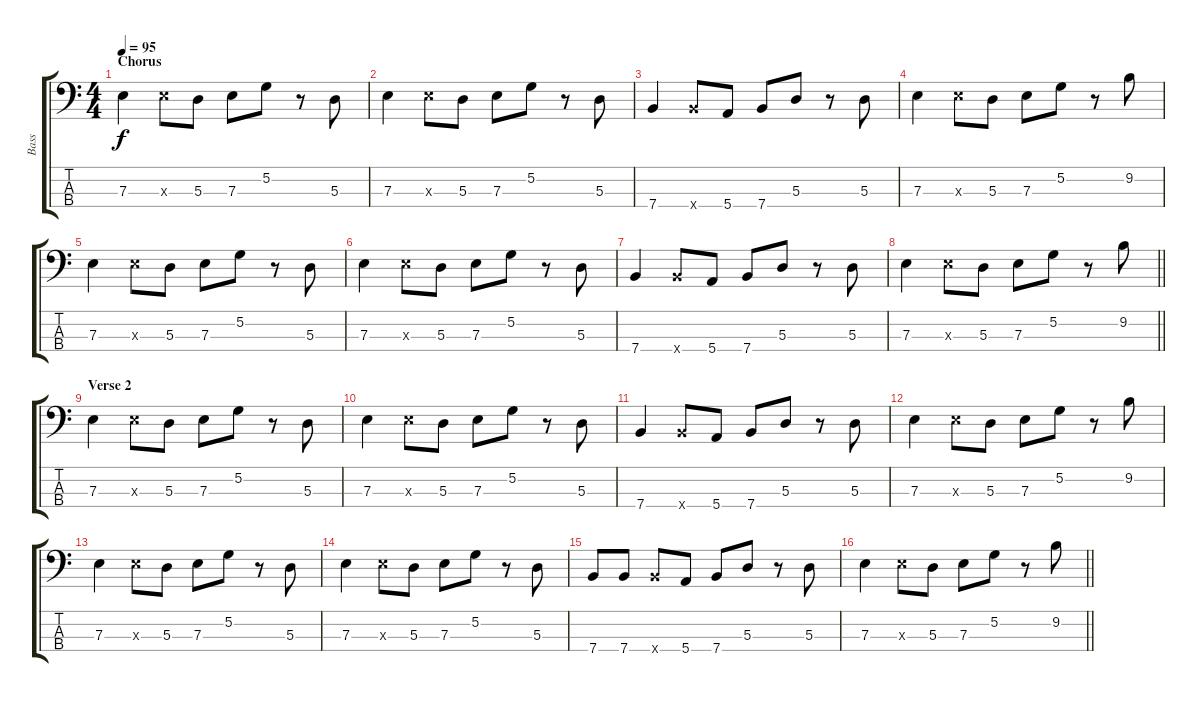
\track ("Bass" "Bass") {instrument electricbasspick}
\staff {score tabs}
\tuning (G2 D2 A1 E1) {hide}
\ts (4 4)
\section ("" "Chorus")
\tempo 95
\clef f4
\ks c
7.3.4{dy f} 7.3{x}.8 5.3.8 7.3.8 5.2.8 r.8 5.3.8 |
7.3.4 7.3{x}.8 5.3.8 7.3.8 5.2.8 r.8 5.3.8 |
7.4.4 7.4{x}.8 5.4.8 7.4.8 5.3.8 r.8 5.3.8 |
7.3.4 7.3{x}.8 5.3.8 7.3.8 5.2.8 r.8 9.2.8 |
7.3.4 7.3{x}.8 5.3.8 7.3.8 5.2.8 r.8 5.3.8 |
7.3.4 7.3{x}.8 5.3.8 7.3.8 5.2.8 r.8 5.3.8 |
7.4.4 7.4{x}.8 5.4.8 7.4.8 5.3.8 r.8 5.3.8 |
\barLineRight lightlight
7.3.4 7.3{x}.8 5.3.8 7.3.8 5.2.8 r.8 9.2.8 |
\section ("" "Verse 2")
7.3.4 7.3{x}.8 5.3.8 7.3.8 5.2.8 r.8 5.3.8 |
7.3.4 7.3{x}.8 5.3.8 7.3.8 5.2.8 r.8 5.3.8 |
7.4.4 7.4{x}.8 5.4.8 7.4.8 5.3.8 r.8 5.3.8 |
7.3.4 7.3{x}.8 5.3.8 7.3.8 5.2.8 r.8 9.2.8 |
7.3.4 7.3{x}.8 5.3.8 7.3.8 5.2.8 r.8 5.3.8 |
7.3.4 7.3{x}.8 5.3.8 7.3.8 5.2.8 r.8 5.3.8 |
7.4.8 7.4.8 7.4{x}.8 5.4.8 7.4.8 5.3.8 r.8 5.3.8 |
\barLineRight lightlight
7.3.4 7.3{x}.8 5.3.8 7.3.8 5.2.8 r.8 9.2.8
